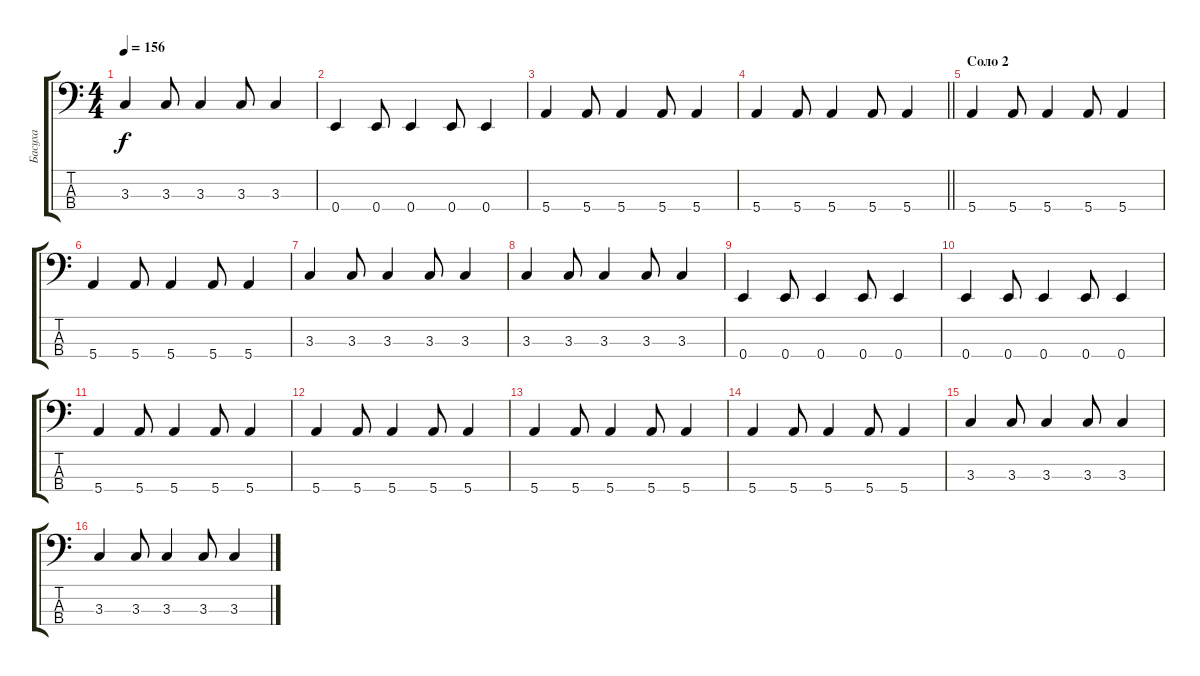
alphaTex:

\track ("Басуха" "Басуха") {instrument electricbassfinger}
\staff {score tabs}
\tuning (G2 D2 A1 E1) {hide}
\ts (4 4)
\tempo 156
\clef f4
\ks c
3.3.4{dy f} 3.3.8 3.3.4 3.3.8 3.3.4 |
0.4.4 0.4.8 0.4.4 0.4.8 0.4.4 |
5.4.4 5.4.8 5.4.4 5.4.8 5.4.4 |
\barLineRight lightlight
5.4.4 5.4.8 5.4.4 5.4.8 5.4.4 |
\section ("" "Соло 2")
5.4.4 5.4.8 5.4.4 5.4.8 5.4.4 |
5.4.4 5.4.8 5.4.4 5.4.8 5.4.4 |
3.3.4 3.3.8 3.3.4 3.3.8 3.3.4 |
3.3.4 3.3.8 3.3.4 3.3.8 3.3.4 |
0.4.4 0.4.8 0.4.4 0.4.8 0.4.4 |
0.4.4 0.4.8 0.4.4 0.4.8 0.4.4 |
5.4.4 5.4.8 5.4.4 5.4.8 5.4.4 |
5.4.4 5.4.8 5.4.4 5.4.8 5.4.4 |
5.4.4 5.4.8 5.4.4 5.4.8 5.4.4 |
5.4.4 5.4.8 5.4.4 5.4.8 5.4.4 |
3.3.4 3.3.8 3.3.4 3.3.8 3.3.4 |
3.3.4 3.3.8 3.3.4 3.3.8 3.3.4
